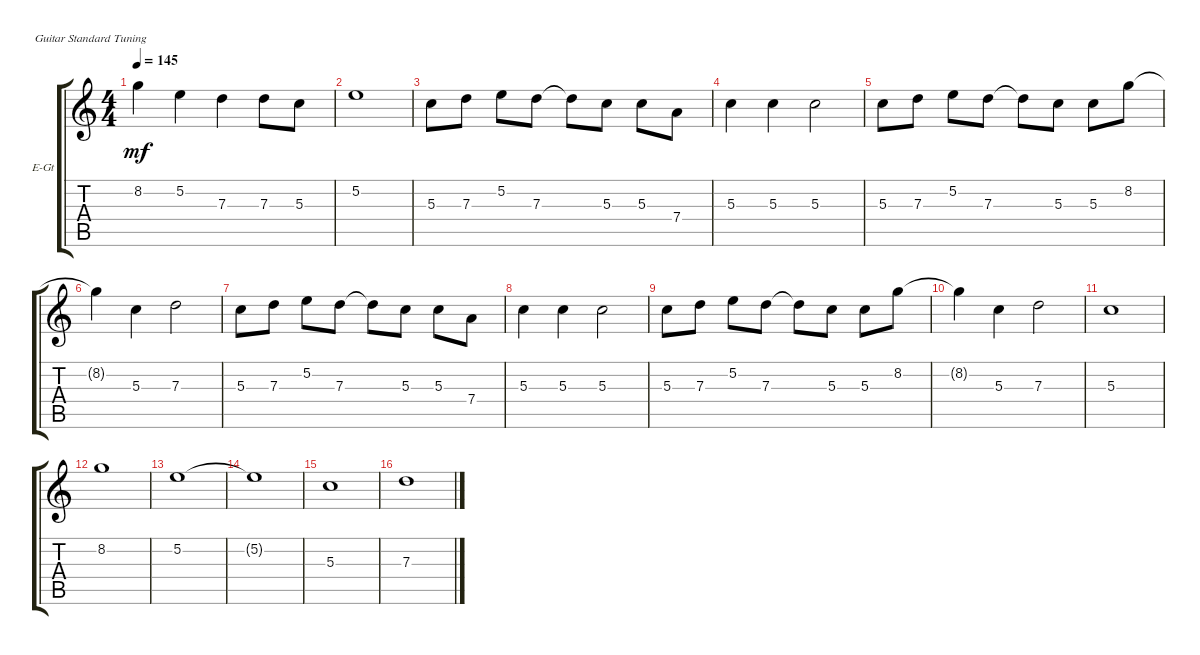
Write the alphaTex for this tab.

\defaultSystemsLayout 4
\bracketExtendMode groupsimilarinstruments
\firstSystemTrackNameOrientation horizontal
\otherSystemsTrackNameOrientation horizontal
\track ("Electric Guitar" "E-Gt") {instrument distortionguitar}
\staff {score tabs}
\tuning (E4 B3 G3 D3 A2 E2)
\ts (4 4)
\tempo 145
\clef g2
\ks c
8.2.4{dy mf} 5.2.4 7.3.4 7.3.8 5.3.8 |
5.2.1 |
5.3.8 7.3.8 5.2.8 7.3.8 7.3{t}.8 5.3.8 5.3.8 7.4.8 |
5.3.4 5.3.4 5.3.2 |
5.3.8 7.3.8 5.2.8 7.3.8 7.3{t}.8 5.3.8 5.3.8 8.2.8 |
8.2{t}.4 5.3.4 7.3.2 |
5.3.8 7.3.8 5.2.8 7.3.8 7.3{t}.8 5.3.8 5.3.8 7.4.8 |
5.3.4 5.3.4 5.3.2 |
\scale
0.176688 5.3.8 7.3.8 5.2.8 7.3.8 7.3{t}.8 5.3.8 5.3.8 8.2.8 |
\scale
0.0980574 8.2{t}.4 5.3.4 7.3.2 |
\scale
0.0564292 5.3.1 |
\scale
0.0564292 8.2.1 |
\scale
0.0564292 5.2.1 |
\scale
0.0564292 5.2{t}.1 |
\scale
0.0564292 5.3.1 |
\scale
0.0564292 7.3.1
